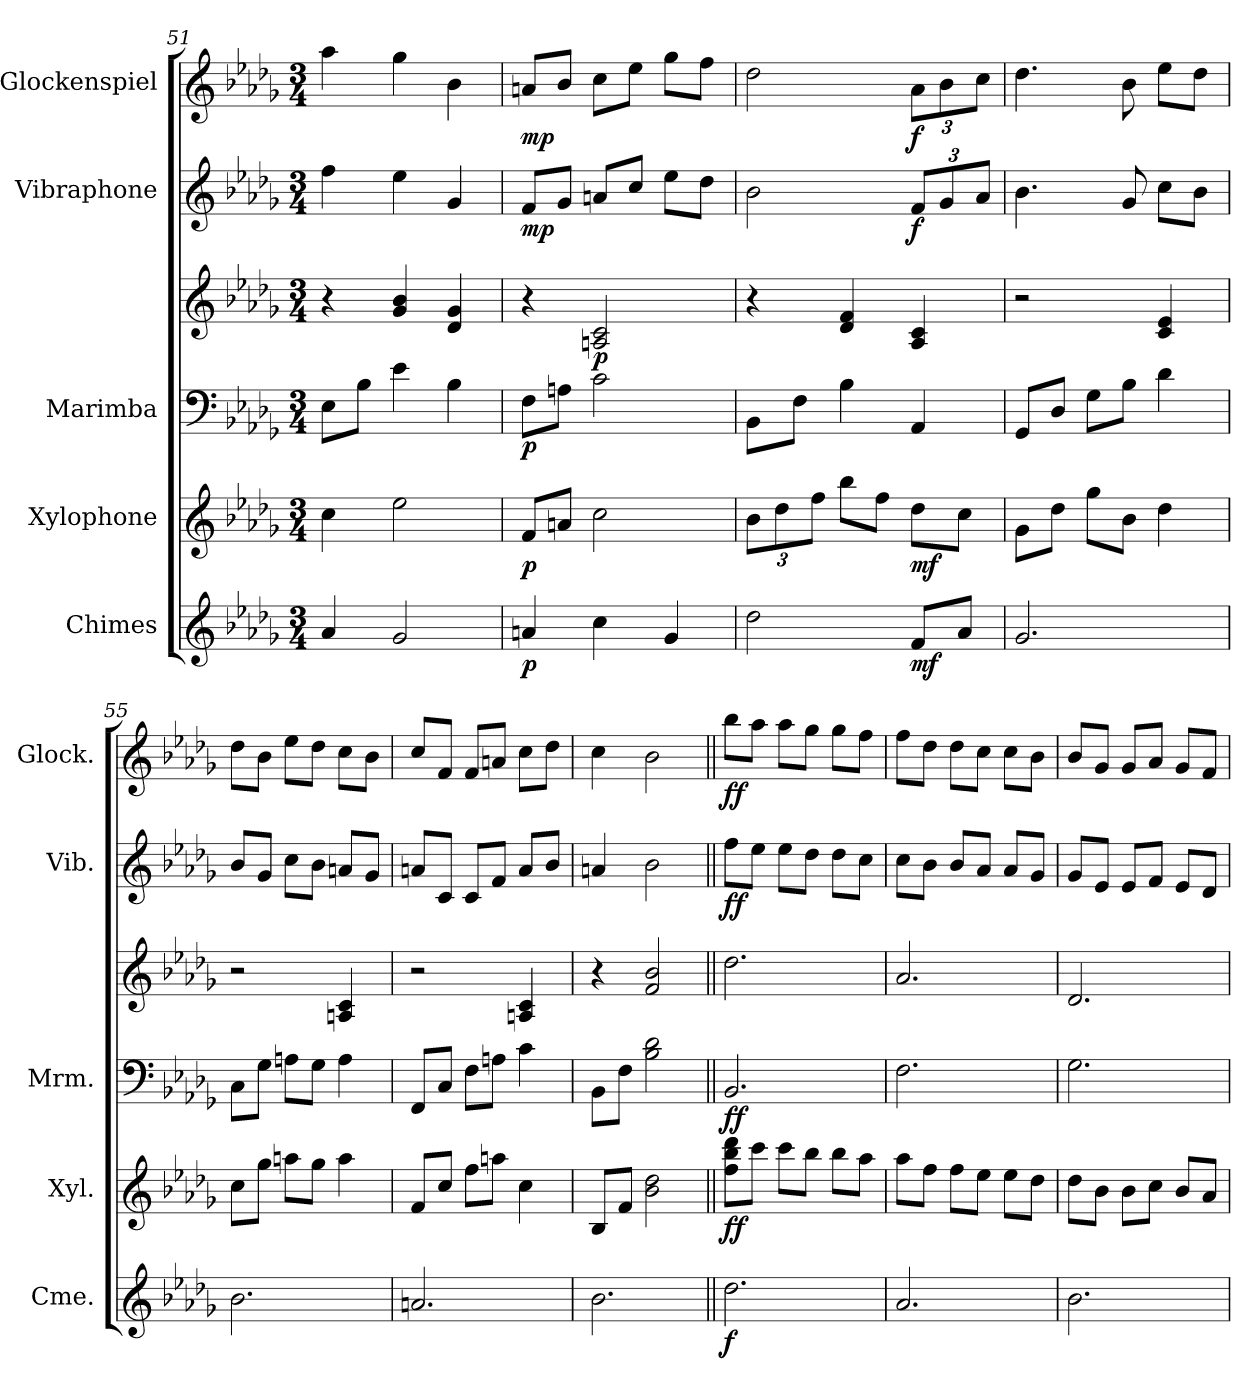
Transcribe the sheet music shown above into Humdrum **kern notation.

**kern	**dynam	**kern	**dynam	**kern	**kern	**dynam	**kern	**dynam	**kern	**dynam
*part5	*part5	*part4	*part4	*part3	*part3	*part3	*part2	*part2	*part1	*part1
*staff6	*staff6	*staff5	*staff5	*staff4	*staff3	*staff3/4	*staff2	*staff2	*staff1	*staff1
*I"Chimes	*	*I"Xylophone	*	*I"Marimba	*	*	*I"Vibraphone	*	*I"Glockenspiel	*
*I'Cme.	*	*I'Xyl.	*	*I'Mrm.	*	*	*I'Vib.	*	*I'Glock.	*
*clefG2	*	*clefG2	*	*clefF4	*clefG2	*	*clefG2	*	*clefG2	*
*	*	*ITrd-7c-12	*	*	*	*	*	*	*ITrd-14c-24	*
*k[b-e-a-d-g-]	*	*k[b-e-a-d-g-]	*	*k[b-e-a-d-g-]	*k[b-e-a-d-g-]	*	*k[b-e-a-d-g-]	*	*k[b-e-a-d-g-]	*
*M3/4	*	*M3/4	*	*M3/4	*M3/4	*	*M3/4	*	*M3/4	*
=51	=51	=51	=51	=51	=51	=51	=51	=51	=51	=51
4a-/	.	4ccc\	.	8E-\L	4r	.	4ff\	.	4aaaa-\	.
.	.	.	.	8B-\J	.	.	.	.	.	.
2g-/	.	2eee-\	.	4e-\	4g-/ 4b-/	.	4ee-\	.	4gggg-\	.
.	.	.	.	4B-\	4d-/ 4g-/	.	4g-/	.	4bbb-\	.
!!LO:PB:g=z
=52	=52	=52	=52	=52	=52	=52	=52	=52	=52	=52
!	!LO:DY:b	!	!LO:DY:b	!	!	!LO:DY:b=2	!	!LO:DY:b	!	!LO:DY:b
4an/	p	8ff/L	p	8F\L	4r	p	8f/L	mp	8aaan/L	mp
.	.	8aan/J	.	8An\J	.	.	8g-/J	.	8bbb-/J	.
!	!	!	!	!	!	!LO:DY:b	!	!	!	!
4cc\	.	2ccc\	.	2c\	2An/ 2c/	p	8an/L	.	8cccc\L	.
.	.	.	.	.	.	.	8cc/J	.	8eeee-\J	.
4g-/	.	.	.	.	.	.	8ee-\L	.	8gggg-\L	.
.	.	.	.	.	.	.	8dd-\J	.	8ffff\J	.
=53	=53	=53	=53	=53	=53	=53	=53	=53	=53	=53
*	*	*Xbrackettup	*	*	*	*	*	*	*	*
2dd-\	.	12bb-\L	.	8BB-\L	4r	.	2b-\	.	2dddd-\	.
.	.	12ddd-\	.	.	.	.	.	.	.	.
.	.	.	.	8F\J	.	.	.	.	.	.
.	.	12fff\J	.	.	.	.	.	.	.	.
.	.	8bbb-\L	.	4B-\	4d-/ 4f/	.	.	.	.	.
.	.	8fff\J	.	.	.	.	.	.	.	.
*	*	*	*	*	*	*	*Xbrackettup	*	*Xbrackettup	*
!	!LO:DY:b	!	!LO:DY:b	!	!	!LO:DY:b=2	!	!	!	!
!	!	!	!	!	!	!LO:DY:n=1:b	!	!LO:DY:b	!	!LO:DY:b
8f/L	mf	8ddd-\L	mf	4AA-/	4A-/ 4c/	mf mf	12f/L	f	12aaa-\L	f
.	.	.	.	.	.	.	12g-/	.	12bbb-\	.
8a-/J	.	8ccc\J	.	.	.	.	.	.	.	.
.	.	.	.	.	.	.	12a-/J	.	12cccc\J	.
=54	=54	=54	=54	=54	=54	=54	=54	=54	=54	=54
2.g-/	.	8gg-\L	.	8GG-/L	2r	.	4.b-\	.	4.dddd-\	.
.	.	8ddd-\J	.	8D-/J	.	.	.	.	.	.
.	.	8ggg-\L	.	8G-\L	.	.	.	.	.	.
.	.	8bb-\J	.	8B-\J	.	.	8g-/	.	8bbb-\	.
.	.	4ddd-\	.	4d-\	4c/ 4e-/	.	8cc\L	.	8eeee-\L	.
.	.	.	.	.	.	.	8b-\J	.	8dddd-\J	.
=55	=55	=55	=55	=55	=55	=55	=55	=55	=55	=55
2.b-\	.	8ccc\L	.	8C\L	2r	.	8b-/L	.	8dddd-\L	.
.	.	8ggg-\J	.	8G-\J	.	.	8g-/J	.	8bbb-\J	.
.	.	8aaan\L	.	8An\L	.	.	8cc\L	.	8eeee-\L	.
.	.	8ggg-\J	.	8G-\J	.	.	8b-\J	.	8dddd-\J	.
.	.	4aaa\	.	4A\	4An/ 4c/	.	8an/L	.	8cccc\L	.
.	.	.	.	.	.	.	8g-/J	.	8bbb-\J	.
=56	=56	=56	=56	=56	=56	=56	=56	=56	=56	=56
2.an/	.	8ff/L	.	8FF/L	2r	.	8an/L	.	8cccc/L	.
.	.	8ccc/J	.	8C/J	.	.	8c/J	.	8fff/J	.
.	.	8fff\L	.	8F\L	.	.	8c/L	.	8fff/L	.
.	.	8aaan\J	.	8An\J	.	.	8f/J	.	8aaan/J	.
.	.	4ccc\	.	4c\	4An/ 4c/	.	8a/L	.	8cccc\L	.
.	.	.	.	.	.	.	8b-/J	.	8dddd-\J	.
!!LO:PB:g=z
=57	=57	=57	=57	=57	=57	=57	=57	=57	=57	=57
2.b-\	.	8b-/L	.	8BB-\L	4r	.	4an/	.	4cccc\	.
.	.	8ff/J	.	8F\J	.	.	.	.	.	.
.	.	2bb-\ 2ddd-\	.	2B-\ 2d-\	2f/ 2b-/	.	2b-\	.	2bbb-\	.
=58||	=58||	=58||	=58||	=58||	=58||	=58||	=58||	=58||	=58||	=58||
!	!LO:DY:b	!	!LO:DY:b	!	!	!LO:DY:b=2	!	!	!	!
!	!	!	!	!	!	!LO:DY:n=1:b	!	!LO:DY:b	!	!LO:DY:b
2.dd-\	f	8fff\ 8bbb-\ 8dddd-\L	ff	2.BB-/	2.dd-\	f f	8ff\L	ff	8bbbb-\L	ff
.	.	8cccc\J	.	.	.	.	8ee-\J	.	8aaaa-\J	.
.	.	8cccc\L	.	.	.	.	8ee-\L	.	8aaaa-\L	.
.	.	8bbb-\J	.	.	.	.	8dd-\J	.	8gggg-\J	.
.	.	8bbb-\L	.	.	.	.	8dd-\L	.	8gggg-\L	.
.	.	8aaa-\J	.	.	.	.	8cc\J	.	8ffff\J	.
=59	=59	=59	=59	=59	=59	=59	=59	=59	=59	=59
2.a-/	.	8aaa-\L	.	2.F\	2.a-/	.	8cc\L	.	8ffff\L	.
.	.	8fff\J	.	.	.	.	8b-\J	.	8dddd-\J	.
.	.	8fff\L	.	.	.	.	8b-/L	.	8dddd-\L	.
.	.	8eee-\J	.	.	.	.	8a-/J	.	8cccc\J	.
.	.	8eee-\L	.	.	.	.	8a-/L	.	8cccc\L	.
.	.	8ddd-\J	.	.	.	.	8g-/J	.	8bbb-\J	.
=60	=60	=60	=60	=60	=60	=60	=60	=60	=60	=60
2.b-\	.	8ddd-\L	.	2.G-\	2.d-/	.	8g-/L	.	8bbb-/L	.
.	.	8bb-\J	.	.	.	.	8e-/J	.	8ggg-/J	.
.	.	8bb-\L	.	.	.	.	8e-/L	.	8ggg-/L	.
.	.	8ccc\J	.	.	.	.	8f/J	.	8aaa-/J	.
.	.	8bb-/L	.	.	.	.	8e-/L	.	8ggg-/L	.
.	.	8aa-/J	.	.	.	.	8d-/J	.	8fff/J	.
=	=	=	=	=	=	=	=	=	=	=
*-	*-	*-	*-	*-	*-	*-	*-	*-	*-	*-
